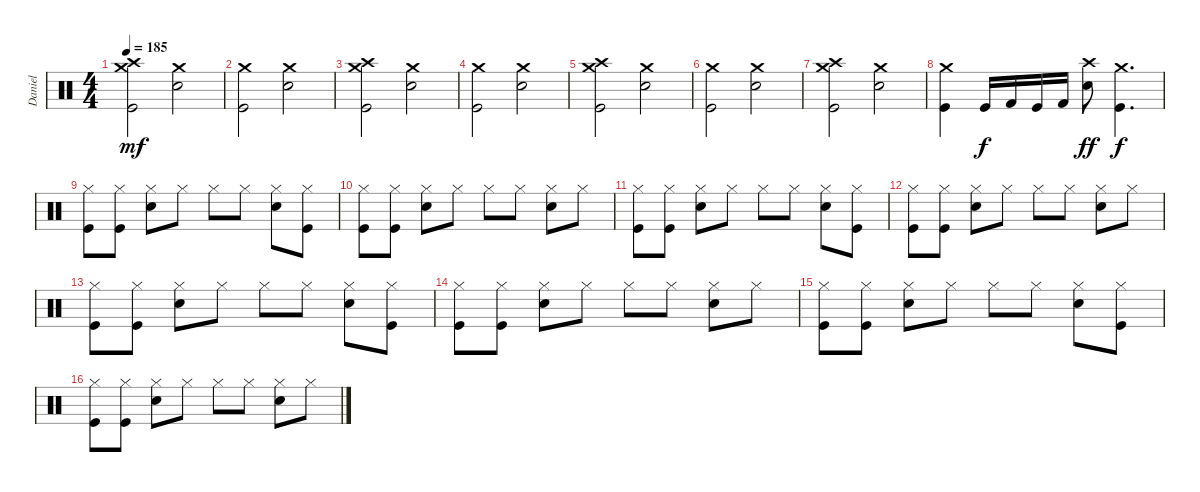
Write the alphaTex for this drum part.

\track ("Daniel" "Daniel") {instrument percussion}
\staff {score}
\articulation defaults
\ts (4 4)
\tempo 185
\clef neutral
\ks c
("Kick (hit)" "Crash medium (hit)" "Crash high (hit)").2{dy mf} ("Electric Snare (hit)" "Crash medium (hit)").2 |
("Kick (hit)" "Crash medium (hit)").2 ("Electric Snare (hit)" "Crash medium (hit)").2 |
("Kick (hit)" "Crash medium (hit)" "Crash high (hit)").2 ("Electric Snare (hit)" "Crash medium (hit)").2 |
("Kick (hit)" "Crash medium (hit)").2 ("Electric Snare (hit)" "Crash medium (hit)").2 |
("Kick (hit)" "Crash medium (hit)" "Crash high (hit)").2 ("Electric Snare (hit)" "Crash medium (hit)").2 |
("Kick (hit)" "Crash medium (hit)").2 ("Electric Snare (hit)" "Crash medium (hit)").2 |
("Kick (hit)" "Crash medium (hit)" "Crash high (hit)").2 ("Electric Snare (hit)" "Crash medium (hit)").2 |
("Kick (hit)" "Crash medium (hit)").4 "Kick (hit)".16{dy f} "Kick (hit) 2".16 "Kick (hit)".16 "Kick (hit) 2".16 ("Electric Snare (hit)" "Crash high (hit)").8{dy ff} ("Kick (hit)" "Crash medium (hit)").4{d dy f} |
("Kick (hit)" "Hi-Hat (closed)").8 ("Kick (hit)" "Hi-Hat (closed)").8 ("Electric Snare (hit)" "Hi-Hat (closed)").8 "Hi-Hat (closed)".8 "Hi-Hat (closed)".8 "Hi-Hat (closed)".8 ("Electric Snare (hit)" "Hi-Hat (closed)").8 ("Kick (hit)" "Hi-Hat (closed)").8 |
("Kick (hit)" "Hi-Hat (closed)").8 ("Kick (hit)" "Hi-Hat (closed)").8 ("Electric Snare (hit)" "Hi-Hat (closed)").8 "Hi-Hat (closed)".8 "Hi-Hat (closed)".8 "Hi-Hat (closed)".8 ("Electric Snare (hit)" "Hi-Hat (closed)").8 "Hi-Hat (closed)".8 |
("Kick (hit)" "Hi-Hat (closed)").8 ("Kick (hit)" "Hi-Hat (closed)").8 ("Electric Snare (hit)" "Hi-Hat (closed)").8 "Hi-Hat (closed)".8 "Hi-Hat (closed)".8 "Hi-Hat (closed)".8 ("Electric Snare (hit)" "Hi-Hat (closed)").8 ("Kick (hit)" "Hi-Hat (closed)").8 |
("Kick (hit)" "Hi-Hat (closed)").8 ("Kick (hit)" "Hi-Hat (closed)").8 ("Electric Snare (hit)" "Hi-Hat (closed)").8 "Hi-Hat (closed)".8 "Hi-Hat (closed)".8 "Hi-Hat (closed)".8 ("Electric Snare (hit)" "Hi-Hat (closed)").8 "Hi-Hat (closed)".8 |
("Kick (hit)" "Hi-Hat (closed)").8 ("Kick (hit)" "Hi-Hat (closed)").8 ("Electric Snare (hit)" "Hi-Hat (closed)").8 "Hi-Hat (closed)".8 "Hi-Hat (closed)".8 "Hi-Hat (closed)".8 ("Electric Snare (hit)" "Hi-Hat (closed)").8 ("Kick (hit)" "Hi-Hat (closed)").8 |
("Kick (hit)" "Hi-Hat (closed)").8 ("Kick (hit)" "Hi-Hat (closed)").8 ("Electric Snare (hit)" "Hi-Hat (closed)").8 "Hi-Hat (closed)".8 "Hi-Hat (closed)".8 "Hi-Hat (closed)".8 ("Electric Snare (hit)" "Hi-Hat (closed)").8 "Hi-Hat (closed)".8 |
("Kick (hit)" "Hi-Hat (closed)").8 ("Kick (hit)" "Hi-Hat (closed)").8 ("Electric Snare (hit)" "Hi-Hat (closed)").8 "Hi-Hat (closed)".8 "Hi-Hat (closed)".8 "Hi-Hat (closed)".8 ("Electric Snare (hit)" "Hi-Hat (closed)").8 ("Kick (hit)" "Hi-Hat (closed)").8 |
("Kick (hit)" "Hi-Hat (closed)").8 ("Kick (hit)" "Hi-Hat (closed)").8 ("Electric Snare (hit)" "Hi-Hat (closed)").8 "Hi-Hat (closed)".8 "Hi-Hat (closed)".8 "Hi-Hat (closed)".8 ("Electric Snare (hit)" "Hi-Hat (closed)").8 "Hi-Hat (closed)".8
